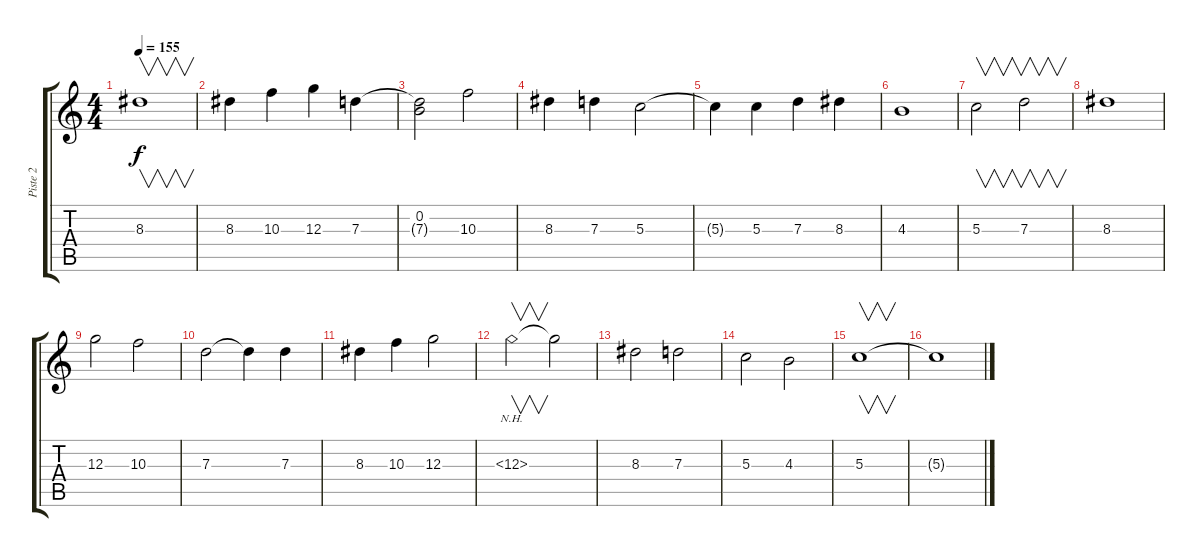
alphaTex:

\track ("Piste 2" "Piste 2") {instrument distortionguitar}
\staff {score tabs}
\tuning (E4 B3 G3 D3 A2 E2) {hide}
\ts (4 4)
\tempo 155
\clef g2
\ks c
8.3.1{v dy f} |
8.3.4 10.3.4 12.3.4 7.3.4 |
(0.2 7.3{t}).2 10.3.2 |
8.3.4 7.3.4 5.3.2 |
5.3{t}.4 5.3.4 7.3.4 8.3.4 |
4.3.1 |
5.3.2{v} 7.3.2{v} |
8.3.1 |
12.3.2 10.3.2 |
7.3.2 7.3{t}.4 7.3.4 |
8.3.4 10.3.4 12.3.2 |
12.3{nh}.2{v} 12.3{t}.2 |
8.3.2 7.3.2 |
5.3.2 4.3.2 |
5.3.1{v} |
5.3{t}.1
